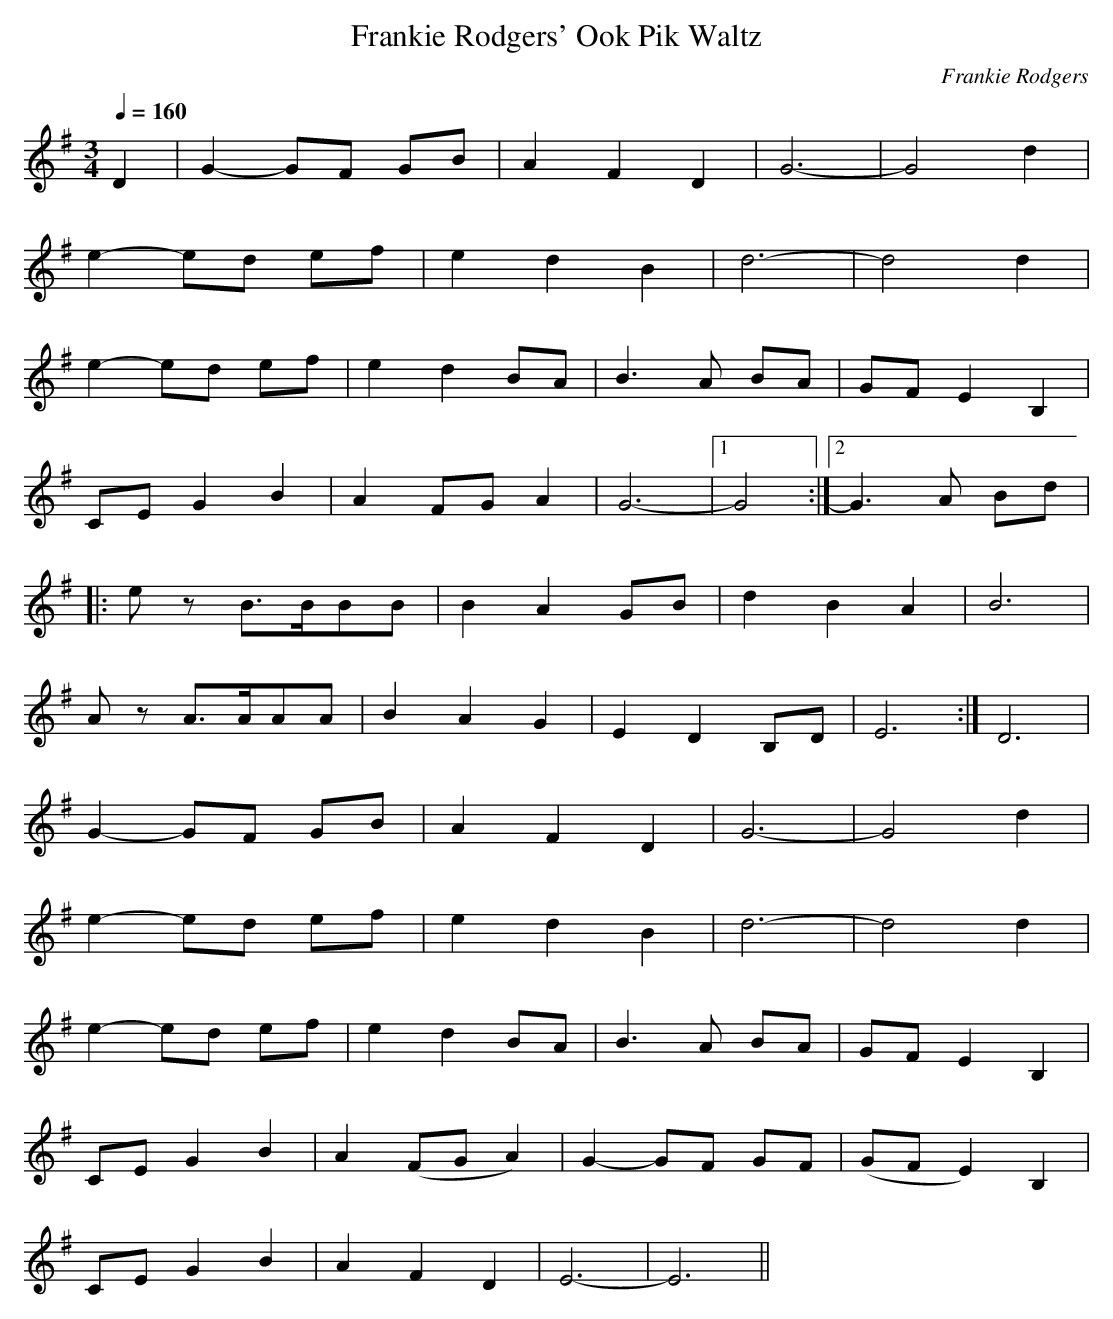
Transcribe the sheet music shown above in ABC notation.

X:1
T:Frankie Rodgers' Ook Pik Waltz
M:3/4
Q:1/4=160 %tempo%
C:Frankie Rodgers
K:G Maj
V:1
L:1/8
D2 | G2-GF GB | A2 F2 D2 | G6- | G4 d2 |
e2-ed ef | e2 d2 B2 | d6- | d4 d2 |
e2-ed ef | e2 d2 BA | B3A BA | GFE2 B,2 |
CE G2 B2 | A2 FG A2 | G6- | [1 G4 :| [2 G3A Bd |
|: ez B>BBB | B2 A2 GB | d2 B2 A2| B6 |
Az A>AAA | B2 A2 G2 | E2 D2 B,D | E6 :| D6 |
G2-GF GB | A2 F2 D2 | G6- | G4 d2 |
e2-ed ef | e2 d2 B2 | d6- | d4 d2 |
e2-ed ef | e2 d2 BA | B3A BA | GFE2 B,2 |
CE G2 B2 | A2 (FG A2) | G2- GF GF | (GF E2) B,2 |
CE G2 B2 | A2 F2 D2 | E6- | E6 ||
